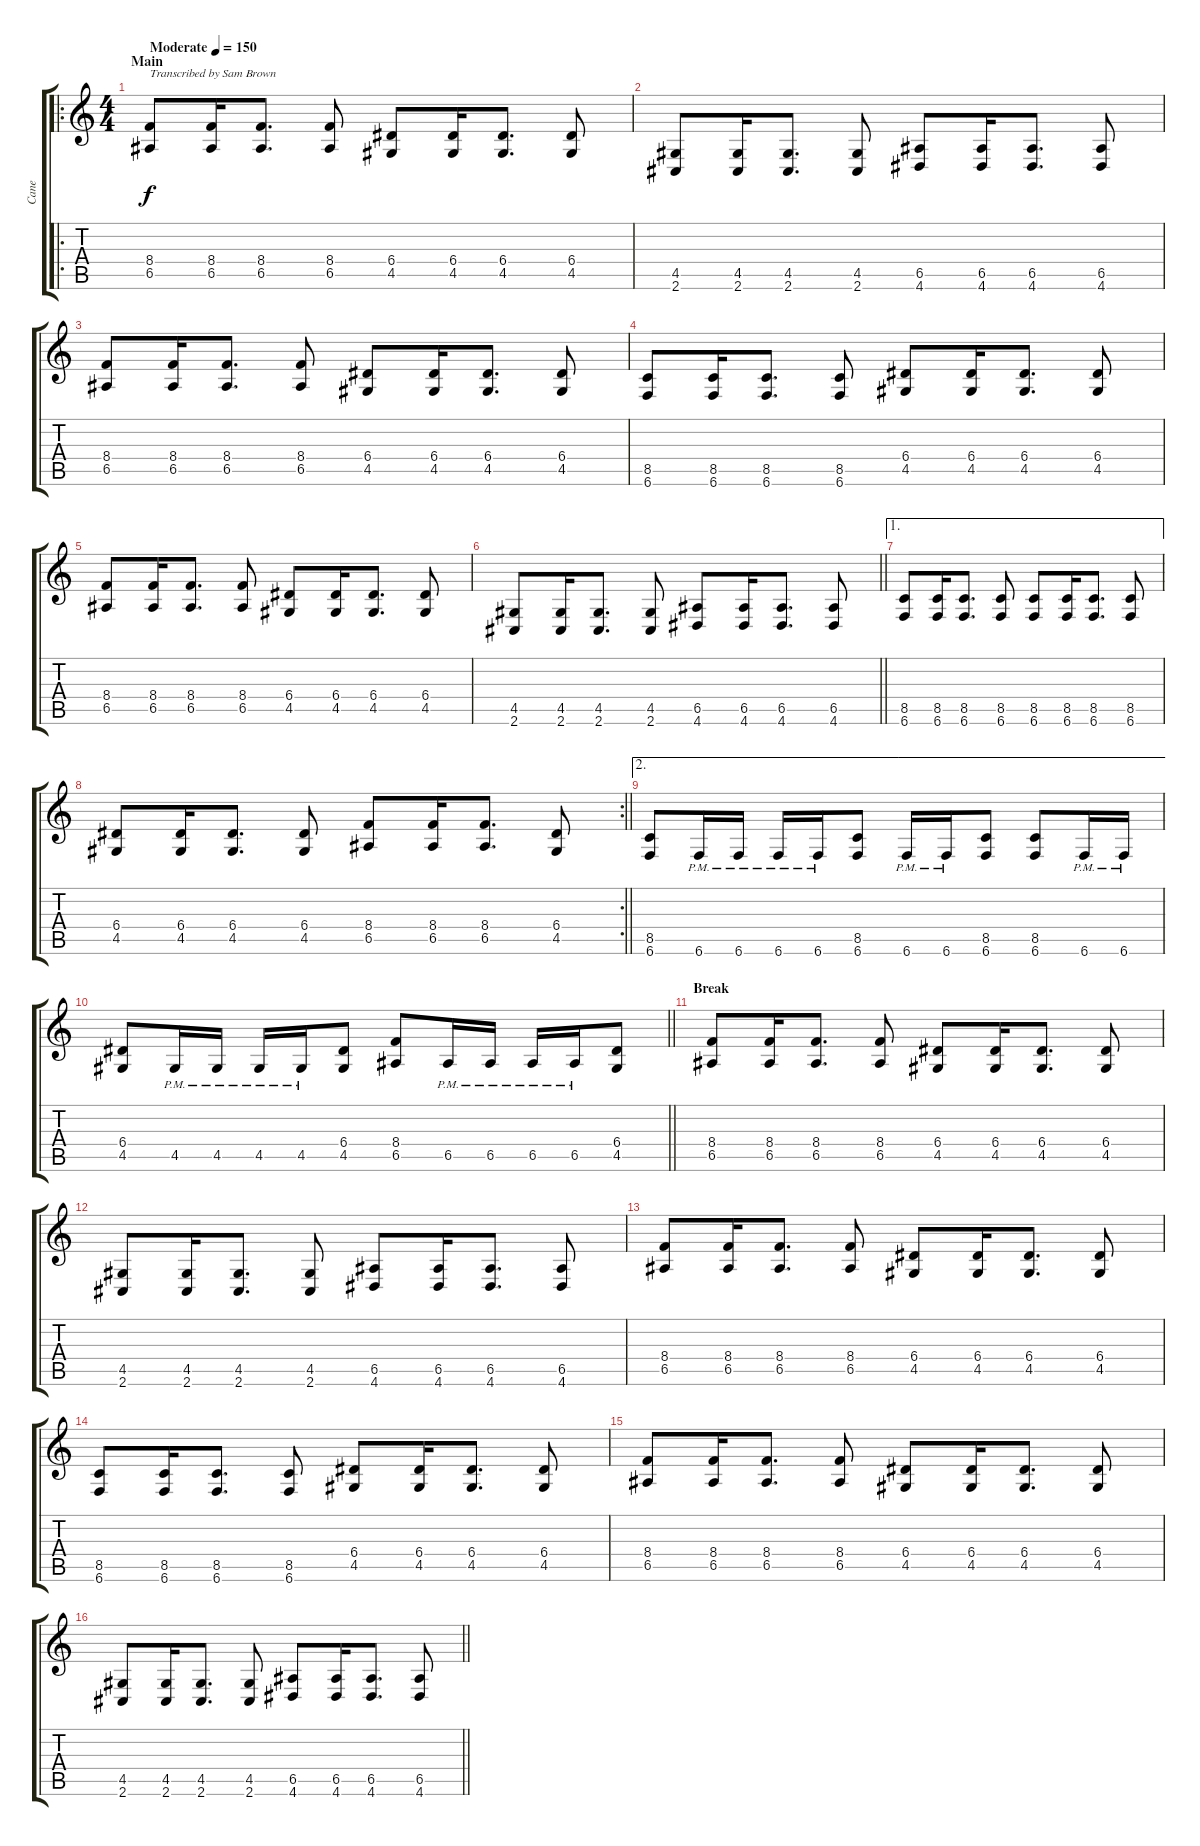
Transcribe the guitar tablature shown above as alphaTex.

\track ("Cane" "Cane") {instrument distortionguitar}
\staff {score tabs}
\tuning (B3 Gb3 D3 A2 E2 B1) {hide}
\ro
\ts (4 4)
\section ("" "Main")
\tempo (150 "Moderate")
\clef g2
\ks c
(8.4 6.5).8{txt "Transcribed by Sam Brown" dy f instrument distortionguitar} (8.4 6.5).16 (8.4 6.5).8{d} (8.4 6.5).8 (6.4 4.5).8 (6.4 4.5).16 (6.4 4.5).8{d} (6.4 4.5).8 |
(4.5 2.6).8 (4.5 2.6).16 (4.5 2.6).8{d} (4.5 2.6).8 (6.5 4.6).8 (6.5 4.6).16 (6.5 4.6).8{d} (6.5 4.6).8 |
(8.4 6.5).8 (8.4 6.5).16 (8.4 6.5).8{d} (8.4 6.5).8 (6.4 4.5).8 (6.4 4.5).16 (6.4 4.5).8{d} (6.4 4.5).8 |
(8.5 6.6).8 (8.5 6.6).16 (8.5 6.6).8{d} (8.5 6.6).8 (6.4 4.5).8 (6.4 4.5).16 (6.4 4.5).8{d} (6.4 4.5).8 |
(8.4 6.5).8 (8.4 6.5).16 (8.4 6.5).8{d} (8.4 6.5).8 (6.4 4.5).8 (6.4 4.5).16 (6.4 4.5).8{d} (6.4 4.5).8 |
\barLineRight lightlight
(4.5 2.6).8 (4.5 2.6).16 (4.5 2.6).8{d} (4.5 2.6).8 (6.5 4.6).8 (6.5 4.6).16 (6.5 4.6).8{d} (6.5 4.6).8 |
\ae 1
\section ("" "")
(8.5 6.6).8 (8.5 6.6).16 (8.5 6.6).8{d} (8.5 6.6).8 (8.5 6.6).8 (8.5 6.6).16 (8.5 6.6).8{d} (8.5 6.6).8 |
\rc 2
\barLineRight lightlight
(6.4 4.5).8 (6.4 4.5).16 (6.4 4.5).8{d} (6.4 4.5).8 (8.4 6.5).8 (8.4 6.5).16 (8.4 6.5).8{d} (6.4 4.5).8 |
\ae 2
\section ("" "")
(8.5 6.6).8 6.6{pm}.16 6.6{pm}.16 6.6{pm}.16 6.6{pm}.16 (8.5 6.6).8 6.6{pm}.16 6.6{pm}.16 (8.5 6.6).8 (8.5 6.6).8 6.6{pm}.16 6.6{pm}.16 |
\barLineRight lightlight
(6.4 4.5).8 4.5{pm}.16 4.5{pm}.16 4.5{pm}.16 4.5{pm}.16 (6.4 4.5).8 (8.4 6.5).8 6.5{pm}.16 6.5{pm}.16 6.5{pm}.16 6.5{pm}.16 (6.4 4.5).8 |
\section ("" "Break")
(8.4 6.5).8 (8.4 6.5).16 (8.4 6.5).8{d} (8.4 6.5).8 (6.4 4.5).8 (6.4 4.5).16 (6.4 4.5).8{d} (6.4 4.5).8 |
(4.5 2.6).8 (4.5 2.6).16 (4.5 2.6).8{d} (4.5 2.6).8 (6.5 4.6).8 (6.5 4.6).16 (6.5 4.6).8{d} (6.5 4.6).8 |
(8.4 6.5).8 (8.4 6.5).16 (8.4 6.5).8{d} (8.4 6.5).8 (6.4 4.5).8 (6.4 4.5).16 (6.4 4.5).8{d} (6.4 4.5).8 |
(8.5 6.6).8 (8.5 6.6).16 (8.5 6.6).8{d} (8.5 6.6).8 (6.4 4.5).8 (6.4 4.5).16 (6.4 4.5).8{d} (6.4 4.5).8 |
(8.4 6.5).8 (8.4 6.5).16 (8.4 6.5).8{d} (8.4 6.5).8 (6.4 4.5).8 (6.4 4.5).16 (6.4 4.5).8{d} (6.4 4.5).8 |
\barLineRight lightlight
(4.5 2.6).8 (4.5 2.6).16 (4.5 2.6).8{d} (4.5 2.6).8 (6.5 4.6).8 (6.5 4.6).16 (6.5 4.6).8{d} (6.5 4.6).8
